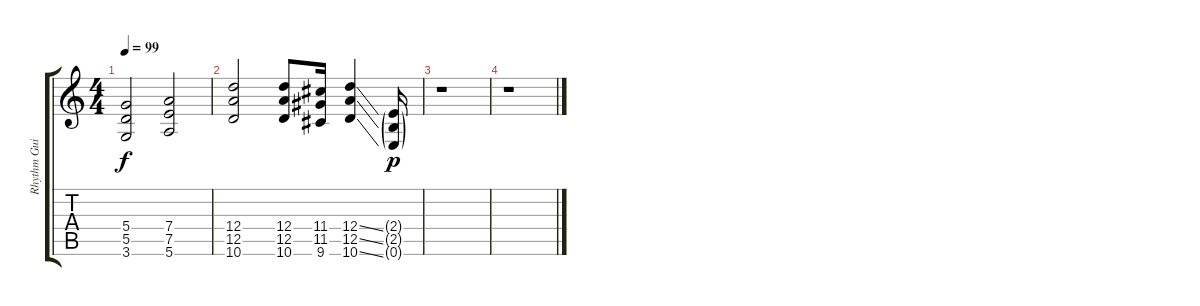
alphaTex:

\track ("Rhythm Guitar 2" "Rhythm Gui") {instrument overdrivenguitar}
\staff {score tabs}
\tuning (E4 B3 G3 D3 A2 E2) {hide}
\ts (4 4)
\tempo 99
\clef g2
\ks c
(5.4 5.5 3.6).2{dy f} (7.4 7.5 5.6).2 |
(12.4 12.5 10.6).2 (12.4 12.5 10.6).8 (11.4 11.5 9.6).16 (12.4{ss} 12.5{ss} 10.6{ss}).4 (2.4{g} 2.5{g} 0.6{g}).16{dy p} |
r.1 |
r.1
